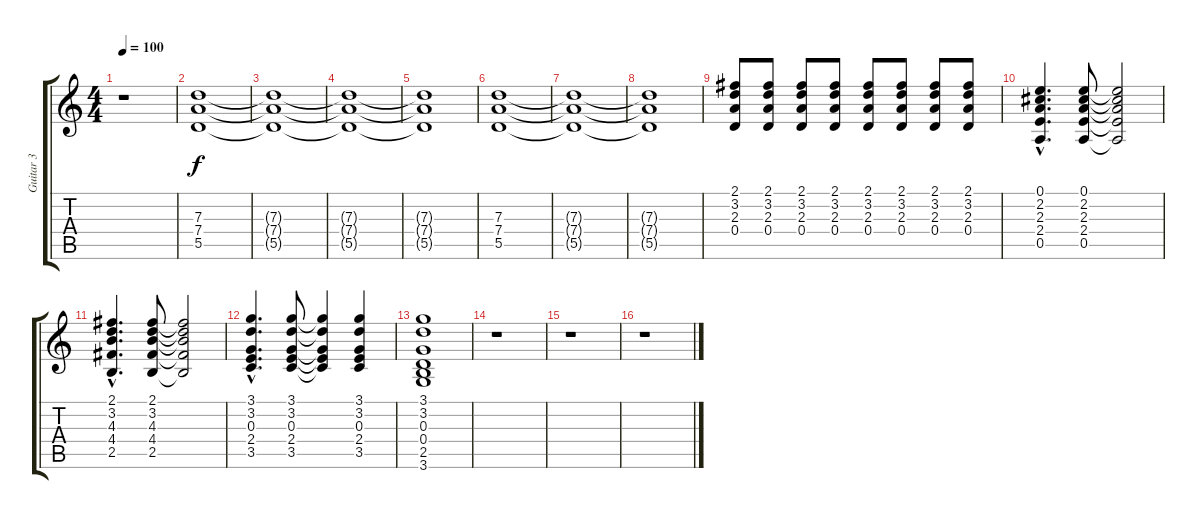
\track ("Guitar 3" "Guitar 3") {instrument distortionguitar}
\staff {score tabs}
\tuning (E4 B3 G3 D3 A2 E2) {hide}
\ts (4 4)
\tempo 100
\clef g2
\ks c
r.1{dy f} |
(7.3 7.4 5.5).1 |
(7.3{t} 7.4{t} 5.5{t}).1 |
(7.3{t} 7.4{t} 5.5{t}).1 |
(7.3{t} 7.4{t} 5.5{t}).1 |
(7.3 7.4 5.5).1 |
(7.3{t} 7.4{t} 5.5{t}).1 |
(7.3{t} 7.4{t} 5.5{t}).1 |
(2.1 3.2 2.3 0.4).8 (2.1 3.2 2.3 0.4).8 (2.1 3.2 2.3 0.4).8 (2.1 3.2 2.3 0.4).8 (2.1 3.2 2.3 0.4).8 (2.1 3.2 2.3 0.4).8 (2.1 3.2 2.3 0.4).8 (2.1 3.2 2.3 0.4).8 |
(0.1{hac} 2.2{hac} 2.3{hac} 2.4{hac} 0.5{hac}).4{d} (0.1 2.2 2.3 2.4 0.5).8 (0.1{t} 2.2{t} 2.3{t} 2.4{t} 0.5{t}).2 |
(2.1{hac} 3.2{hac} 4.3{hac} 4.4{hac} 2.5{hac}).4{d} (2.1 3.2 4.3 4.4 2.5).8 (2.1{t} 3.2{t} 4.3{t} 4.4{t} 2.5{t}).2 |
(3.1{hac} 3.2{hac} 0.3{hac} 2.4{hac} 3.5{hac}).4{d} (3.1 3.2 0.3 2.4 3.5).8 (3.1{t} 3.2{t} 0.3{t} 2.4{t} 3.5{t}).4 (3.1 3.2 0.3 2.4 3.5).4 |
(3.1 3.2 0.3 0.4 2.5 3.6).1 |
r.1 |
r.1 |
r.1
